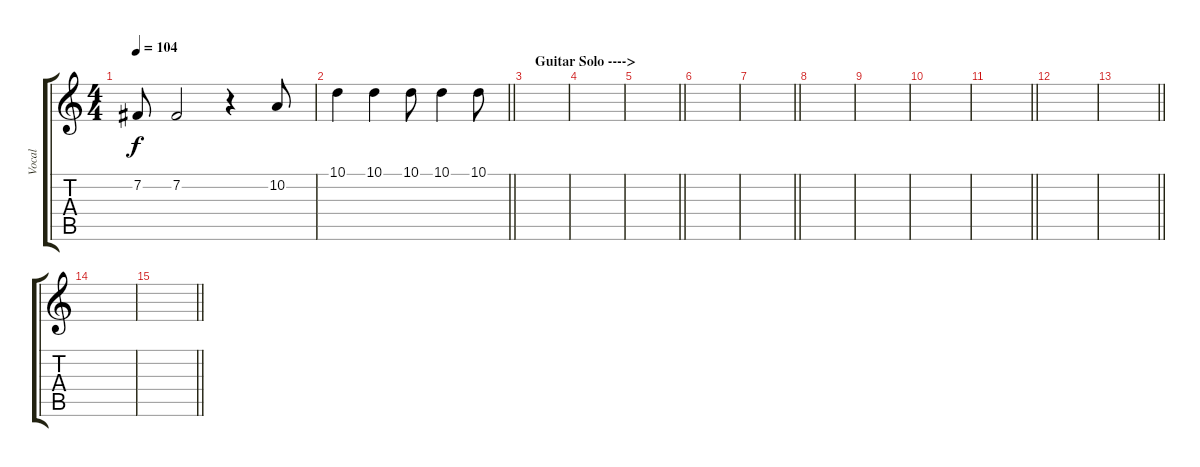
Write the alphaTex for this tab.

\track ("Vocal" "Vocal") {instrument altosax}
\staff {score tabs}
\tuning (E4 B3 G3 D3 A2 E2) {hide}
\ts (4 4)
\tempo 104
\clef g2
\ks c
7.2.8{dy f} 7.2.2 r.4 10.2.8 |
\barLineRight lightlight
10.1.4 10.1.4 10.1.8 10.1.4 10.1.8 |
\section ("" "  Guitar Solo ---->")
|
|
\barLineRight lightlight
|
|
\barLineRight lightlight
|
|
|
|
\barLineRight lightlight
|
|
\barLineRight lightlight
|
|
\barLineRight lightlight
